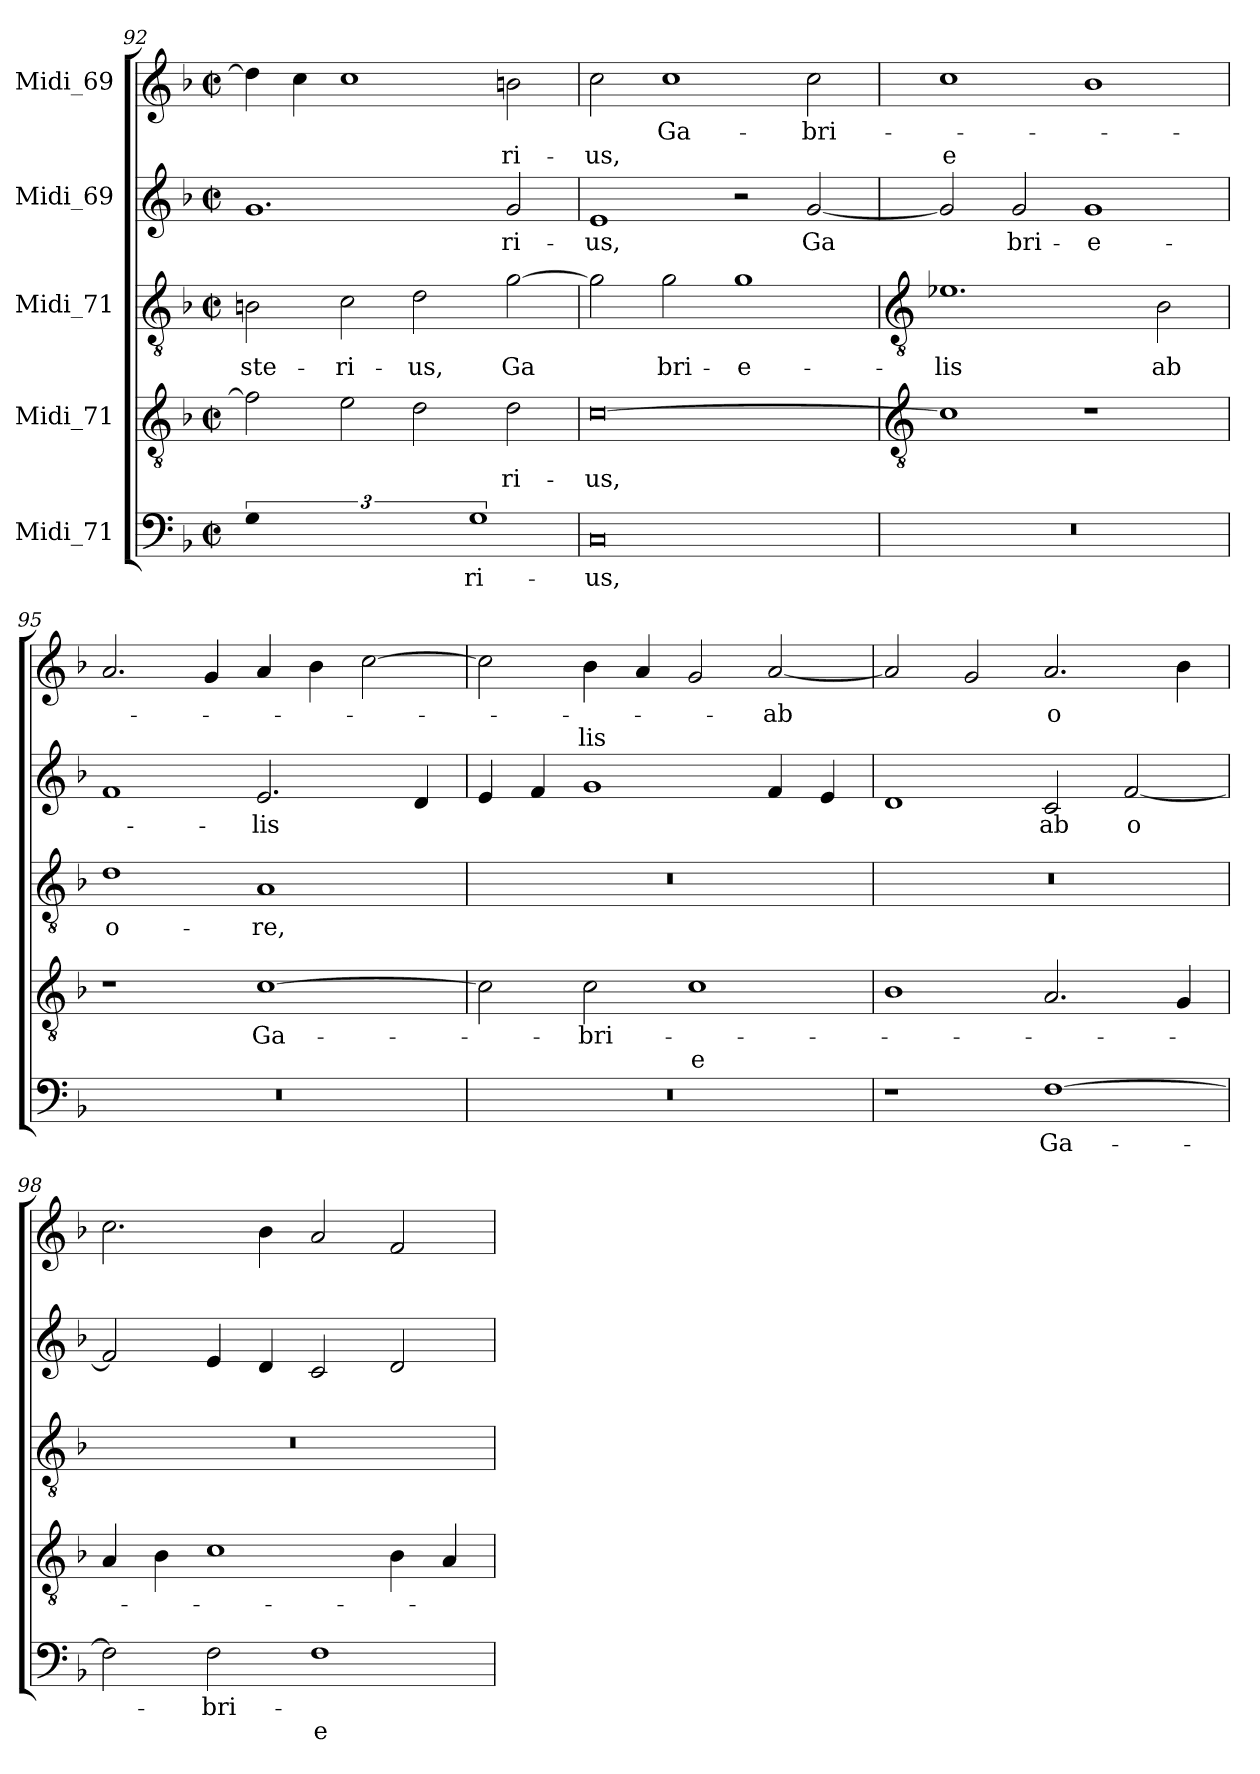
**kern	**text	**text	**kern	**text	**text	**kern	**text	**kern	**text	**kern	**text	**text
*part5	*part5	*part5	*part4	*part4	*part4	*part3	*part3	*part2	*part2	*part1	*part1	*part1
*staff5	*staff5	*staff5	*staff4	*staff4	*staff4	*staff3	*staff3	*staff2	*staff2	*staff1	*staff1	*staff1
*I"Midi_71	*	*	*I"Midi_71	*	*	*I"Midi_71	*	*I"Midi_69	*	*I"Midi_69	*	*
*clefF4	*	*	*clefGv2	*	*	*clefGv2	*	*clefG2	*	*clefG2	*	*
*k[b-]	*	*	*k[b-]	*	*	*k[b-]	*	*k[b-]	*	*k[b-]	*	*
*F:	*	*	*F:	*	*	*F:	*	*F:	*	*F:	*	*
*M4/2	*	*	*M4/2	*	*	*M4/2	*	*M4/2	*	*M4/2	*	*
*met(c|)	*	*	*met(c|)	*	*	*met(c|)	*	*met(c|)	*	*met(c|)	*	*
=92	=92	=92	=92	=92	=92	=92	=92	=92	=92	=92	=92	=92
!LO:N:vis=1	!	!	!	!	!	!	!LO:LY:b	!	!	!	!	!
3%4G	.	.	2f]	.	.	2Bn	-ste-	1.g	.	4dd]	.	.
.	.	.	.	.	.	.	.	.	.	4cc	.	.
!	!	!	!	!	!	!	!LO:LY:b	!	!	!	!	!
.	.	.	2e	.	.	2c	-ri-	.	.	1cc	.	.
!	!	!	!	!	!	!	!LO:LY:b	!	!	!	!	!
.	.	.	2d	.	.	2d	-us,	.	.	.	.	.
!	!LO:LY:b	!	!	!	!	!	!	!	!	!	!	!
3%2G	ri-	.	.	.	.	.	.	.	.	.	.	.
!	!	!	!	!LO:LY:b	!	!	!LO:LY:b	!	!LO:LY:b	!	!	!LO:LY:b
.	.	.	2d	ri-	.	[2g	Ga	2g	ri-	2bn	.	ri-
=93	=93	=93	=93	=93	=93	=93	=93	=93	=93	=93	=93	=93
!	!LO:LY:b	!	!	!LO:LY:b	!	!	!	!	!LO:LY:b	!	!	!LO:LY:b
0C	-us,	.	[0c	-us,	.	2g]	.	1e	-us,	2cc	.	-us,
!	!	!	!	!	!	!	!LO:LY:b	!	!	!	!LO:LY:b	!
.	.	.	.	.	.	2g	bri-	.	.	1cc	Ga-	.
!	!	!	!	!	!	!	!LO:LY:b	!	!	!	!	!
.	.	.	.	.	.	1g	-e-	2r	.	.	.	.
!	!	!	!	!	!	!	!	!	!LO:LY:b	!	!LO:LY:b	!
.	.	.	.	.	.	.	.	[2g	Ga	2cc	-bri-	.
!!LO:LB:g=z
=94	=94	=94	=94	=94	=94	=94	=94	=94	=94	=94	=94	=94
*	*	*	*clefGv2	*	*	*clefGv2	*	*	*	*	*	*
!	!	!	!	!	!	!	!LO:LY:b	!	!	!	!	!LO:LY:b
0r	.	.	1c]	.	.	1.e-X	-lis	2g]	.	1cc	.	-e
!	!	!	!	!	!	!	!	!	!LO:LY:b	!	!	!
.	.	.	.	.	.	.	.	2g	bri-	.	.	.
!	!	!	!	!	!	!	!	!	!LO:LY:b	!	!	!
.	.	.	1r	.	.	.	.	1g	-e-	1b-	.	.
!	!	!	!	!	!	!	!LO:LY:b	!	!	!	!	!
.	.	.	.	.	.	2B-	ab	.	.	.	.	.
=95	=95	=95	=95	=95	=95	=95	=95	=95	=95	=95	=95	=95
!	!	!	!	!	!	!	!LO:LY:b	!	!	!	!	!
0r	.	.	1r	.	.	1d	o-	1f	.	2.a	.	.
.	.	.	.	.	.	.	.	.	.	4g	.	.
!	!	!	!	!LO:LY:b	!	!	!LO:LY:b	!	!LO:LY:b	!	!	!
.	.	.	[1c	Ga-	.	1A	-re,	2.e	-lis	4a	.	.
.	.	.	.	.	.	.	.	.	.	4b-	.	.
.	.	.	.	.	.	.	.	.	.	[2cc	.	.
.	.	.	.	.	.	.	.	4d	.	.	.	.
=96	=96	=96	=96	=96	=96	=96	=96	=96	=96	=96	=96	=96
0r	.	.	2c]	.	.	0r	.	4e	.	2cc]	.	.
.	.	.	.	.	.	.	.	4f	.	.	.	.
!	!	!	!	!LO:LY:b	!	!	!	!	!	!	!	!LO:LY:b
.	.	.	2c	-bri-	.	.	.	1g	.	4b-	.	lis
.	.	.	.	.	.	.	.	.	.	4a	.	.
!	!	!	!	!	!LO:LY:b	!	!	!	!	!	!	!
.	.	.	1c	.	-e	.	.	.	.	2g	.	.
!	!	!	!	!	!	!	!	!	!	!	!LO:LY:b	!
.	.	.	.	.	.	.	.	4f	.	[2a	ab	.
.	.	.	.	.	.	.	.	4e	.	.	.	.
=97	=97	=97	=97	=97	=97	=97	=97	=97	=97	=97	=97	=97
1r	.	.	1B-	.	.	0r	.	1d	.	2a]	.	.
.	.	.	.	.	.	.	.	.	.	2g	.	.
!	!LO:LY:b	!	!	!	!	!	!	!	!LO:LY:b	!	!LO:LY:b	!
[1F	Ga-	.	2.A	.	.	.	.	2c	ab	2.a	o	.
!	!	!	!	!	!	!	!	!	!LO:LY:b	!	!	!
.	.	.	.	.	.	.	.	[2f	o	.	.	.
.	.	.	4G	.	.	.	.	.	.	4b-	.	.
=98	=98	=98	=98	=98	=98	=98	=98	=98	=98	=98	=98	=98
2F]	.	.	4A	.	.	0r	.	2f]	.	2.cc	.	.
.	.	.	4B-	.	.	.	.	.	.	.	.	.
!	!LO:LY:b	!	!	!	!	!	!	!	!	!	!	!
2F	-bri-	.	1c	.	.	.	.	4e	.	.	.	.
.	.	.	.	.	.	.	.	4d	.	4b-	.	.
!	!	!LO:LY:b	!	!	!	!	!	!	!	!	!	!
1F	.	-e	.	.	.	.	.	2c	.	2a	.	.
.	.	.	4B-	.	.	.	.	2d	.	2f	.	.
.	.	.	4A	.	.	.	.	.	.	.	.	.
=	=	=	=	=	=	=	=	=	=	=	=	=
*-	*-	*-	*-	*-	*-	*-	*-	*-	*-	*-	*-	*-
